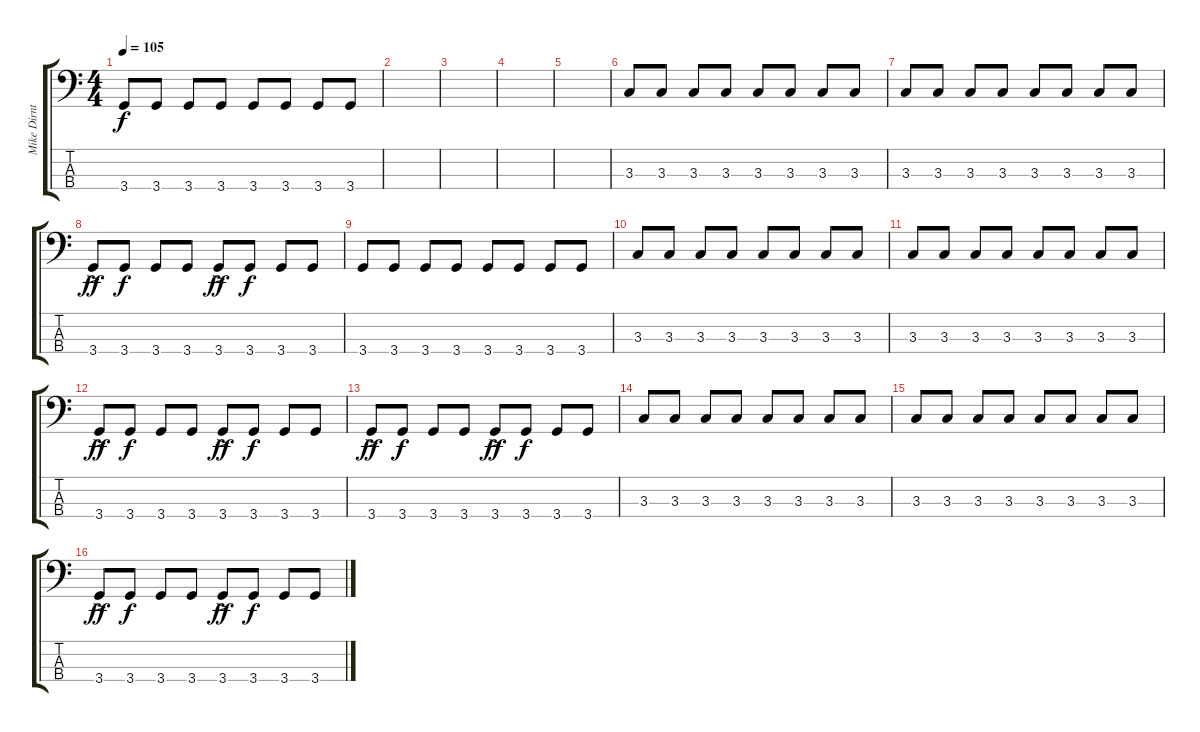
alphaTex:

\track ("Mike Dirnt" "Mike Dirnt") {instrument electricbassfinger}
\staff {score tabs}
\tuning (G2 D2 A1 E1) {hide}
\ts (4 4)
\tempo 105
\clef f4
\ks c
3.4.8{dy f} 3.4.8 3.4.8 3.4.8 3.4.8 3.4.8 3.4.8 3.4.8 |
|
|
|
|
3.3.8 3.3.8 3.3.8 3.3.8 3.3.8 3.3.8 3.3.8 3.3.8 |
3.3.8 3.3.8 3.3.8 3.3.8 3.3.8 3.3.8 3.3.8 3.3.8 |
3.4{ac}.8{dy ff} 3.4.8{dy f} 3.4.8 3.4.8 3.4{ac}.8{dy ff} 3.4.8{dy f} 3.4.8 3.4.8 |
3.4.8 3.4.8 3.4.8 3.4.8 3.4.8 3.4.8 3.4.8 3.4.8 |
3.3.8 3.3.8 3.3.8 3.3.8 3.3.8 3.3.8 3.3.8 3.3.8 |
3.3.8 3.3.8 3.3.8 3.3.8 3.3.8 3.3.8 3.3.8 3.3.8 |
3.4{ac}.8{dy ff} 3.4.8{dy f} 3.4.8 3.4.8 3.4{ac}.8{dy ff} 3.4.8{dy f} 3.4.8 3.4.8 |
3.4{ac}.8{dy ff} 3.4.8{dy f} 3.4.8 3.4.8 3.4{ac}.8{dy ff} 3.4.8{dy f} 3.4.8 3.4.8 |
3.3.8 3.3.8 3.3.8 3.3.8 3.3.8 3.3.8 3.3.8 3.3.8 |
3.3.8 3.3.8 3.3.8 3.3.8 3.3.8 3.3.8 3.3.8 3.3.8 |
3.4{ac}.8{dy ff} 3.4.8{dy f} 3.4.8 3.4.8 3.4{ac}.8{dy ff} 3.4.8{dy f} 3.4.8 3.4.8
